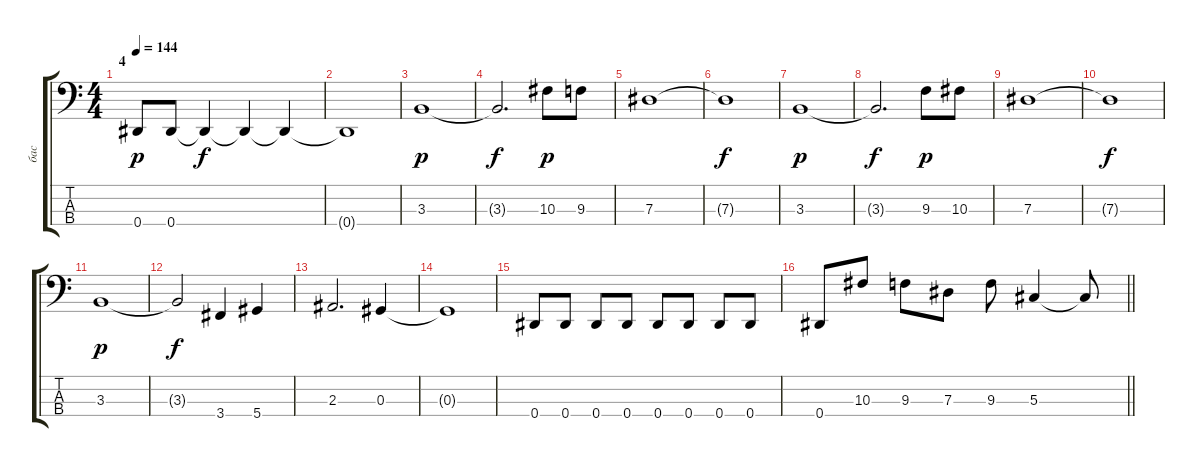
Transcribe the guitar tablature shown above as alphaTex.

\track ("бас" "бас") {instrument electricbassfinger}
\staff {score tabs}
\tuning (Gb2 Db2 Ab1 Eb1) {hide}
\ts (4 4)
\section ("" "4")
\tempo 144
\clef f4
\ks c
0.4.8{dy p} 0.4.8 0.4{t}.4{dy f} 0.4{t}.4 0.4{t}.4 |
0.4{t}.1 |
3.3.1{dy p} |
3.3{t}.2{d dy f} 10.3.8{dy p} 9.3.8 |
7.3.1 |
7.3{t}.1{dy f} |
3.3.1{dy p} |
3.3{t}.2{d dy f} 9.3.8{dy p} 10.3.8 |
7.3.1 |
7.3{t}.1{dy f} |
3.3.1{dy p} |
3.3{t}.2{dy f} 3.4.4 5.4.4 |
2.3.2{d} 0.3.4 |
0.3{t}.1 |
0.4.8 0.4.8 0.4.8 0.4.8 0.4.8 0.4.8 0.4.8 0.4.8 |
\barLineRight lightlight
0.4.8 10.3.8 9.3.8 7.3.8 9.3.8 5.3.4 5.3{t}.8
